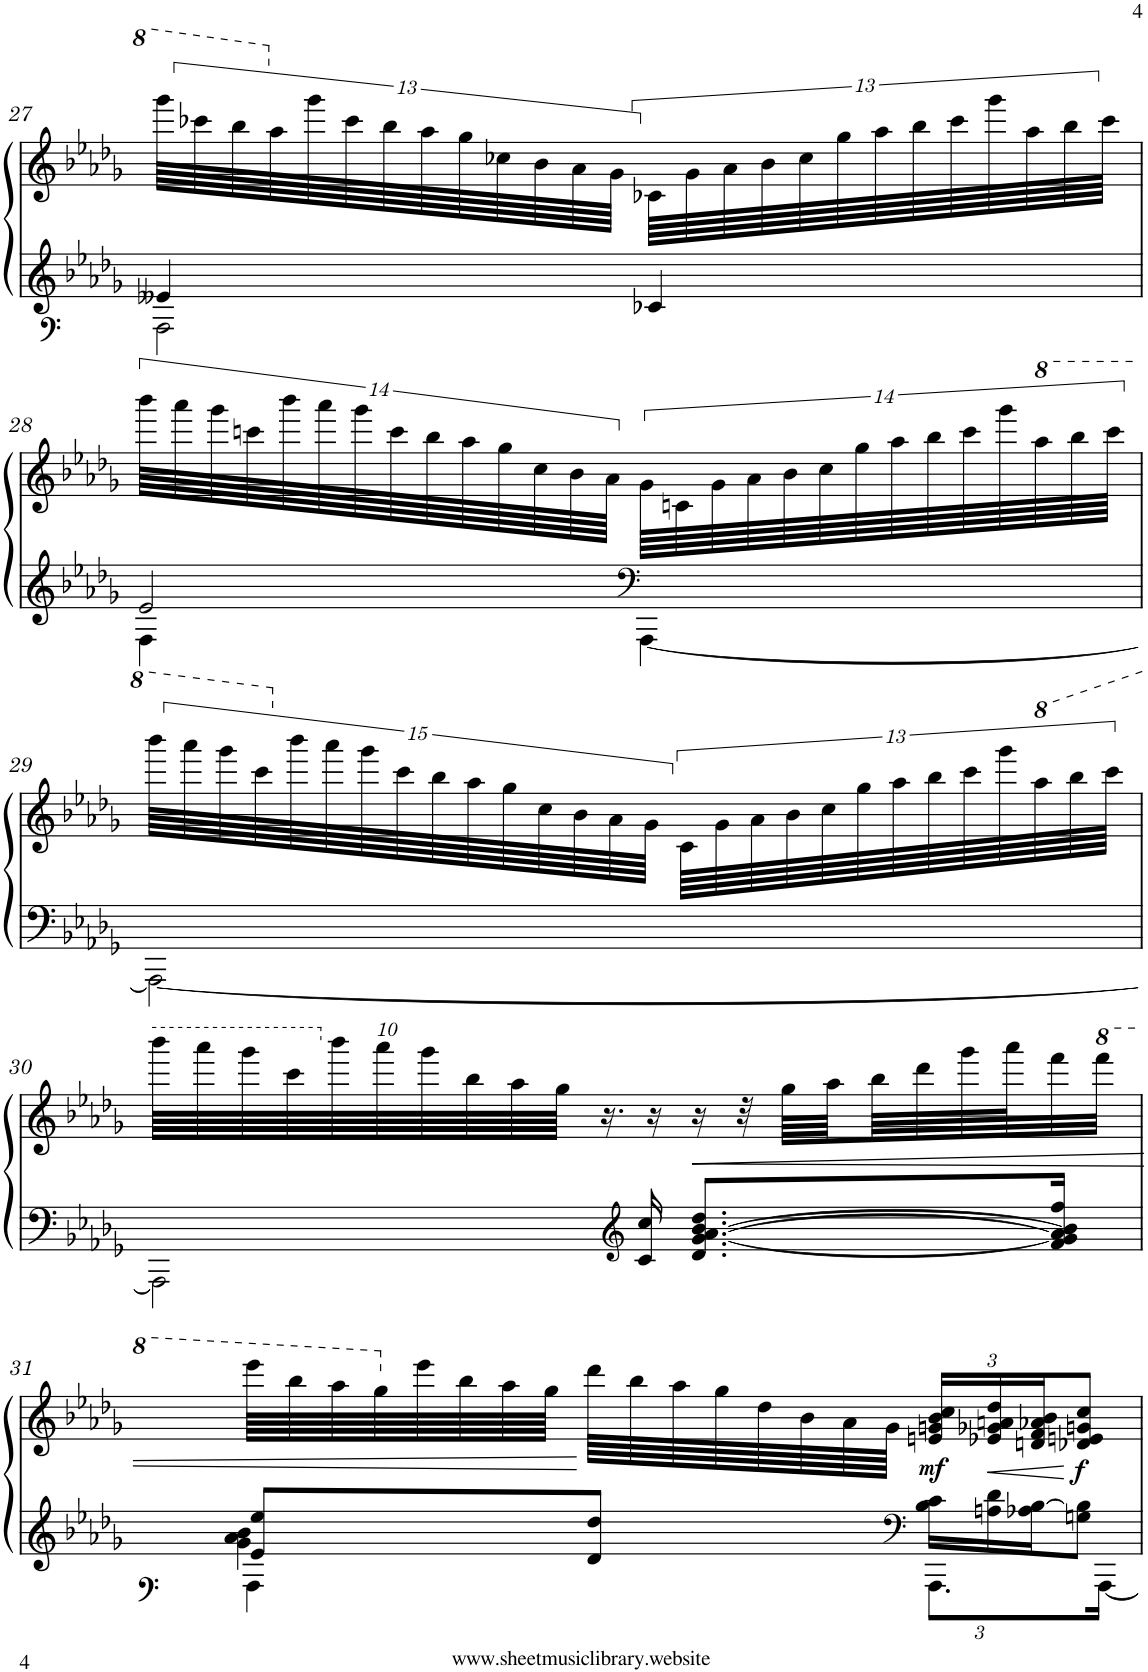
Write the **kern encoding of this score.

**kern	**kern	**dynam
*part1	*part1	*part1
*staff2	*staff1	*staff1/2
*I"Piano	*	*
*I'Pno	*	*
!!LO:PB:g=z
*clefG2	*clefG2	*
*k[b-e-a-d-g-]	*k[b-e-a-d-g-]	*
*M4/8	*M4/8	*
=27	=27	=27
*^	*	*
4e--X/	2F\	52gggg-\LLLL	.
.	.	52cccc-X\	.
.	.	52bbb-\	.
.	.	52aaa-\	.
.	.	52ggg-\	.
.	.	52ccc-\	.
.	.	52bb-\	.
.	.	52aa-\	.
.	.	52gg-\	.
.	.	52cc-X\	.
.	.	52b-\	.
.	.	52a-\	.
.	.	52g-\JJJJ	.
4c-X/	.	52c-X\LLLL	.
.	.	52g-\	.
.	.	52a-\	.
.	.	52b-\	.
.	.	52cc-\	.
.	.	52gg-\	.
.	.	52aa-\	.
.	.	52bb-\	.
.	.	52ccc-\	.
.	.	52ggg-\	.
.	.	52aa-\	.
.	.	52bb-\	.
.	.	52ccc-\JJJJ	.
!!LO:LB:g=z
=28	=28	=28	=28
2e-/	4F\	56bbb-\LLLL	.
.	.	56aaa-\	.
.	.	4480ryy	.
.	.	56ggg-\	.
.	.	56cccn\	.
.	.	4480ryy	.
.	.	56bbb-\	.
.	.	56aaa-\	.
.	.	4480ryy	.
.	.	56ggg-\	.
.	.	56ccc\	.
.	.	4480ryy	.
.	.	56bb-\	.
.	.	56aa-\	.
.	.	4480ryy	.
.	.	56gg-\	.
.	.	56cc\	.
.	.	4480ryy	.
.	.	56b-\	.
.	.	56a-\JJJJ	.
*clefF4	*	*	*
.	[<4AAA-\	.	.
.	.	56g-\LLLL	.
.	.	56cn\	.
.	.	56g-\	.
.	.	56a-\	.
.	.	56b-\	.
.	.	56cc\	.
.	.	56gg-\	.
.	.	56aa-\	.
.	.	56bb-\	.
.	.	56ccc\	.
.	.	56ggg-\	.
*	*	*8va	*
.	.	56aaa-\	.
.	.	56bbb-\	.
.	.	[2240%37cccc\	.
*v	*v	*	*
!!LO:LB:g=z
=29	=29	=29
2AAA-\_	60bbbb-\LLLL	.
.	1120.cccc\]	.
.	60aaaa-\	.
.	60gggg-\	.
.	60cccc\	.
*	*X8va	*
.	60bbb-\	.
.	60aaa-\	.
.	60ggg-\	.
.	60ccc\	.
.	60bb-\	.
.	60aa-\	.
.	60gg-\	.
.	60cc\	.
.	60b-\	.
.	60a-\	.
.	60g-\JJJJ	.
.	[60c\LLL	.
.	390c\]	.
.	52g-\	.
.	52a-\	.
.	52b-\	.
.	52cc\	.
.	52gg-\	.
.	52aa-\	.
.	52bb-\	.
.	52ccc\	.
.	52ggg-\	.
*	*8va	*
.	52aaa-\	.
.	52bbb-\	.
.	52cccc\JJJJ	.
1120.ryy	.	.
!!LO:LB:g=z
=30	=30	=30
*^	*	*
*	*	*X8va	*
*	*	*Xbrackettup	*
8.ryy	2AAA-\]	80bbbb-\LLLL	.
.	.	80aaaa-\	.
.	.	80gggg-\	.
.	.	80cccc\	.
.	.	80bbb-\	.
.	.	80aaa-\	.
.	.	80ggg-\	.
.	.	80bb-\	.
.	.	80aa-\	.
.	.	80gg-\JJJJ	.
.	.	20.r	.
*clefG2	*	*	*
16c/ 16cc/	.	.	.
.	.	20r	.
!	!	!	!LO:HP:b
8.d-/ [<8.g-/ [>8.a-/ [8.b-/ 8.dd-/L	.	16r	<
.	.	32r	.
.	.	64gg-\LLLL	.
.	.	64aa-\	.
.	.	64bb-\	.
.	.	64ddd-\	.
.	.	64ggg-\	.
.	.	64aaa-\J	.
16f/ 16g-/] 16a-/] 16b-/] 16ff/Jk	.	32fff\	.
*	*	*8va	*
.	.	32ffff\JJJ	.
!!LO:LB:g=z
=31	=31	=31	=31
*	*^	*	*
8e-/ 8ee-/L	4F\	4g-\ 4a-\ 4b-\	64eeee-\LLLL	.
.	.	.	64bbb-\	.
.	.	.	64aaa-\	.
.	.	.	64ggg-\	.
*	*	*	*X8va	*
.	.	.	64eee-\	.
.	.	.	64bb-\	.
.	.	.	64aa-\	.
.	.	.	64gg-\JJJJ	.
8d-/ 8dd-/J	.	.	64ddd-\LLLL	[
.	.	.	64bb-\	.
.	.	.	64aa-\	.
.	.	.	64gg-\	.
.	.	.	64dd-\	.
.	.	.	64b-\	.
.	.	.	64a-\	.
.	.	.	64g-\JJJJ	.
*clefF4	*	*	*	*
*Xbrackettup	*	*	*	*
!	!	!	!	!LO:DY:b
24B-\ 24c\LL	8.AAA-\L	4ryy	24en/ 24gn/ 24b-/ 24cc/LL	mf
!	!	!	!	!LO:HP:b
24An\ 24d-\	.	.	24e-X/ 24g-X/ 24an/ 24dd-/	<
24A-X\ [>24B-\J	.	.	24dn/ 24f/ 24a-X/ 24b-/J	.
!	!	!	!	!LO:DY:n=1:b
8Gn\ 8B-\]J	.	.	8d-X/ 8en/ 8gn/ 8cc/J	[ f
.	[16AAA-\Jk	.	.	.
*v	*v	*v	*	*
=	=	=
*-	*-	*-
